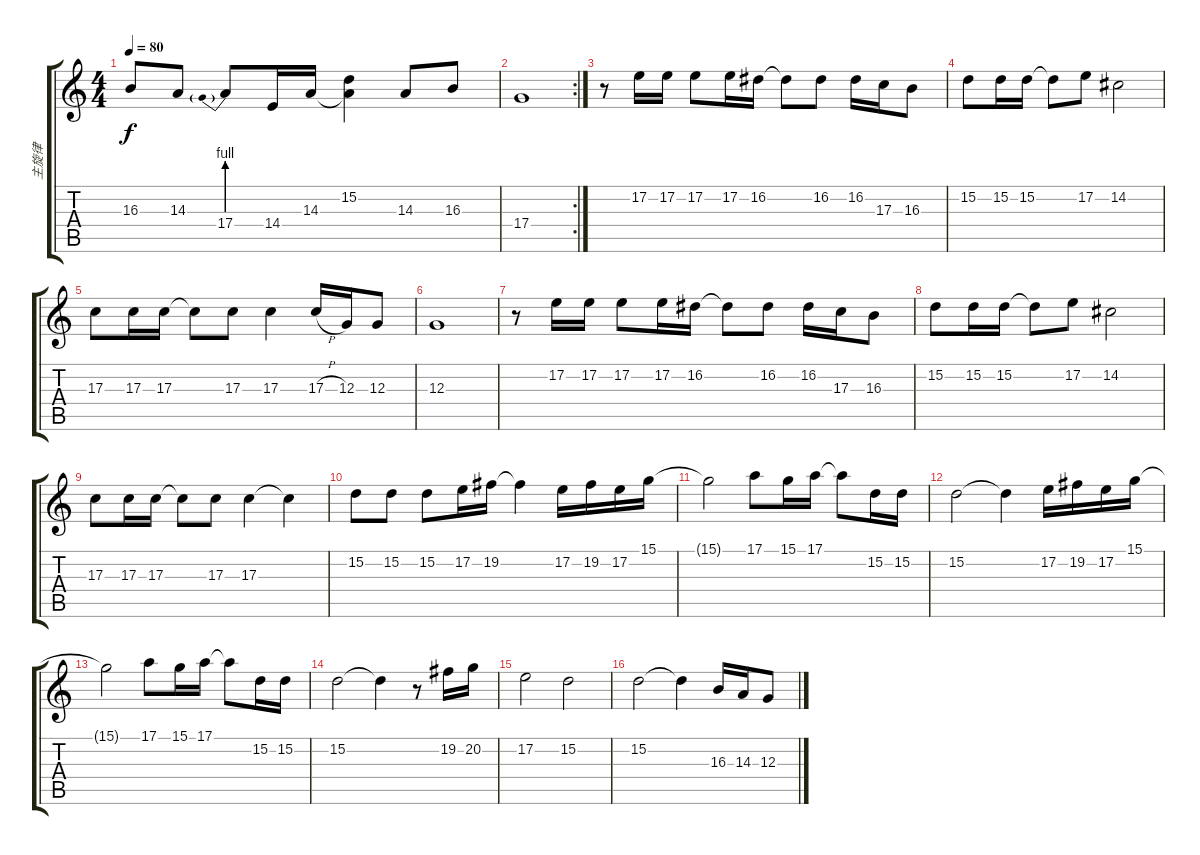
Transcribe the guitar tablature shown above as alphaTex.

\track ("主旋律" "主旋律") {instrument electricpiano1}
\staff {score tabs}
\tuning (E4 B3 G3 D3 A2 D2) {hide}
\ts (4 4)
\tempo 80
\clef g2
\ks c
16.3.8{dy f} 14.3.8 17.4{be (prebend 0 4 60 4)}.8 14.4.16 14.3.16 (15.2{t} 14.3{t}).4 14.3.8 16.3.8 |
\rc 2
17.4.1 |
r.8 17.2.16 17.2.16 17.2.8 17.2.16 16.2.16 16.2{t}.8 16.2.8 16.2.16 17.3.16 16.3.8 |
15.2.8 15.2.16 15.2.16 15.2{t}.8 17.2.8 14.2.2 |
17.3.8 17.3.16 17.3.16 17.3{t}.8 17.3.8 17.3.4 17.3{h}.16 12.3.16 12.3.8 |
12.3.1 |
r.8 17.2.16 17.2.16 17.2.8 17.2.16 16.2.16 16.2{t}.8 16.2.8 16.2.16 17.3.16 16.3.8 |
15.2.8 15.2.16 15.2.16 15.2{t}.8 17.2.8 14.2.2 |
17.3.8 17.3.16 17.3.16 17.3{t}.8 17.3.8 17.3.4 17.3{t}.4 |
15.2.8 15.2.8 15.2.8 17.2.16 19.2.16 19.2{t}.4 17.2.16 19.2.16 17.2.16 15.1.16 |
15.1{t}.2 17.1.8 15.1.16 17.1.16 17.1{t}.8 15.2.16 15.2.16 |
15.2.2 15.2{t}.4 17.2.16 19.2.16 17.2.16 15.1.16 |
15.1{t}.2 17.1.8 15.1.16 17.1.16 17.1{t}.8 15.2.16 15.2.16 |
15.2.2 15.2{t}.4 r.8 19.2.16 20.2.16 |
17.2.2 15.2.2 |
15.2.2 15.2{t}.4 16.3.16 14.3.16 12.3.8
